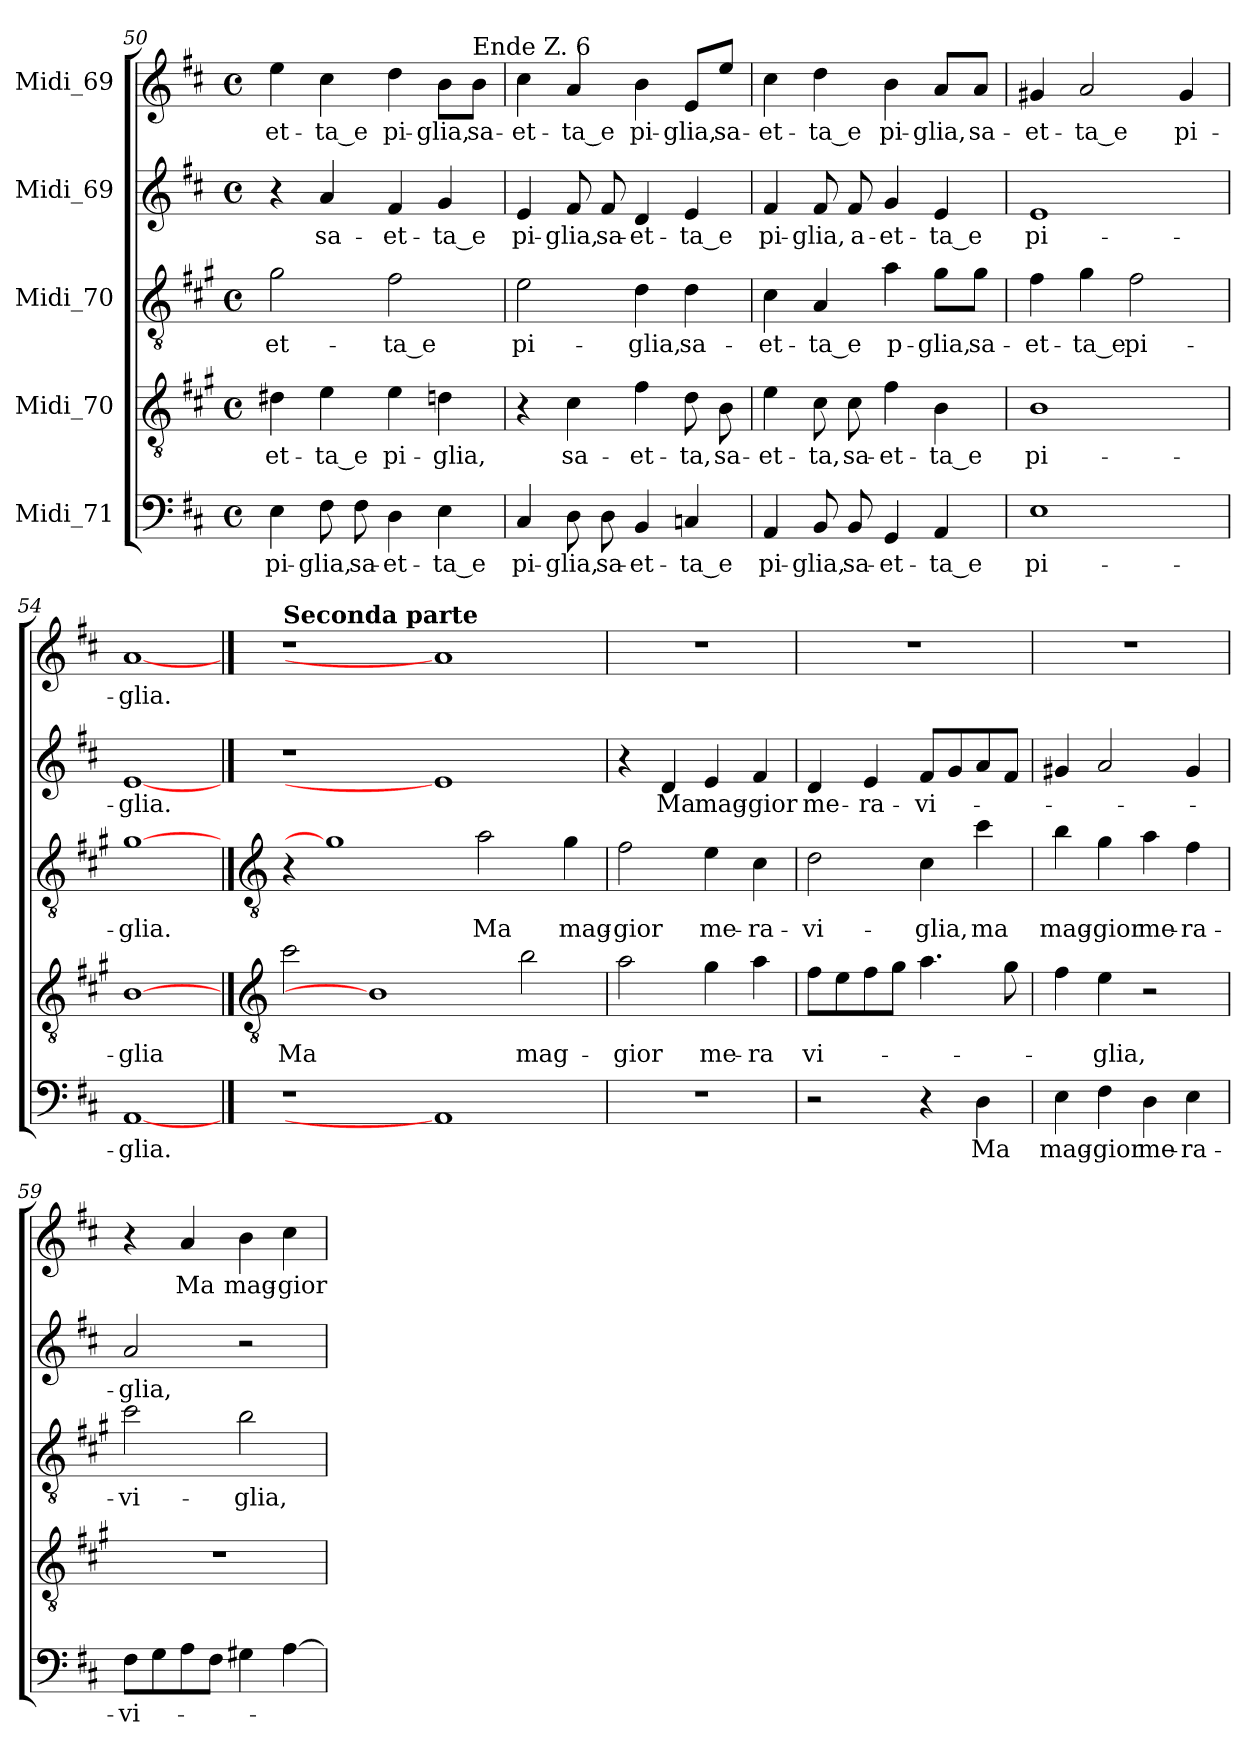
**kern	**text	**kern	**text	**kern	**text	**kern	**text	**kern	**text
*part5	*part5	*part4	*part4	*part3	*part3	*part2	*part2	*part1	*part1
*staff5	*staff5	*staff4	*staff4	*staff3	*staff3	*staff2	*staff2	*staff1	*staff1
*I"Midi_71	*	*I"Midi_70	*	*I"Midi_70	*	*I"Midi_69	*	*I"Midi_69	*
!!LO:LB:g=z
*clefF4	*	*clefGv2	*	*clefGv2	*	*clefG2	*	*clefG2	*
*	*	*ITrd4c7	*	*ITrd4c7	*	*	*	*	*
*k[f#c#]	*	*k[f#c#]	*	*k[f#c#]	*	*k[f#c#]	*	*k[f#c#]	*
*D:	*	*D:	*	*D:	*	*D:	*	*D:	*
*M4/4	*	*M4/4	*	*M4/4	*	*M4/4	*	*M4/4	*
*met(c)	*	*met(c)	*	*met(c)	*	*met(c)	*	*met(c)	*
=50	=50	=50	=50	=50	=50	=50	=50	=50	=50
!	!LO:LY:b	!	!LO:LY:b	!	!LO:LY:b	!	!	!	!LO:LY:b
4E	pi-	4G#X	-et-	2c#	-et-	4r	.	4ee	-et-
!	!LO:LY:b	!	!LO:LY:b	!	!	!	!LO:LY:b	!	!LO:LY:b
8F#	-glia,	4A	-ta_e	.	.	4a	sa-	4cc#	-ta_e
!	!LO:LY:b	!	!	!	!	!	!	!	!
8F#	sa-	.	.	.	.	.	.	.	.
!	!LO:LY:b	!	!LO:LY:b	!	!LO:LY:b	!	!LO:LY:b	!	!LO:LY:b
4D	-et-	4A	pi-	2B	-ta_e	4f#	-et-	4dd	pi-
!	!LO:LY:b	!	!LO:LY:b	!	!	!	!LO:LY:b	!	!LO:LY:b
4E	-ta_e	4Gn	-glia,	.	.	4g	-ta_e	8b\L	-glia,
!	!	!	!	!	!	!	!	!LO:TX:a:t=Ende Z. 6	!
!	!	!	!	!	!	!	!	!	!LO:LY:b
.	.	.	.	.	.	.	.	8b\J	sa-
=51	=51	=51	=51	=51	=51	=51	=51	=51	=51
!	!LO:LY:b	!	!	!	!LO:LY:b	!	!LO:LY:b	!	!LO:LY:b
4C#	pi-	4r	.	2A	pi-	4e	pi-	4cc#	-et-
!	!LO:LY:b	!	!LO:LY:b	!	!	!	!LO:LY:b	!	!LO:LY:b
8D	-glia,	4F#	sa-	.	.	8f#	-glia,	4a	-ta_e
!	!LO:LY:b	!	!	!	!	!	!LO:LY:b	!	!
8D	sa-	.	.	.	.	8f#	sa-	.	.
!	!LO:LY:b	!	!LO:LY:b	!	!LO:LY:b	!	!LO:LY:b	!	!LO:LY:b
4BB	-et-	4B	-et-	4G	-glia,	4d	-et-	4b	pi-
!	!LO:LY:b	!	!LO:LY:b	!	!LO:LY:b	!	!LO:LY:b	!	!LO:LY:b
4Cn	-ta_e	8G	-ta,	4G	sa-	4e	-ta_e	8e/L	-glia,
!	!	!	!LO:LY:b	!	!	!	!	!	!LO:LY:b
.	.	8E	sa-	.	.	.	.	8ee/J	sa-
=52	=52	=52	=52	=52	=52	=52	=52	=52	=52
!	!LO:LY:b	!	!LO:LY:b	!	!LO:LY:b	!	!LO:LY:b	!	!LO:LY:b
4AA	pi-	4A	-et-	4F#	-et-	4f#	pi-	4cc#	-et-
!	!LO:LY:b	!	!LO:LY:b	!	!LO:LY:b	!	!LO:LY:b	!	!LO:LY:b
8BB	-glia,	8F#	-ta,	4D	-ta_e	8f#	-glia,	4dd	-ta_e
!	!LO:LY:b	!	!LO:LY:b	!	!	!	!LO:LY:b	!	!
8BB	sa-	8F#	sa-	.	.	8f#	a-	.	.
!	!LO:LY:b	!	!LO:LY:b	!	!LO:LY:b	!	!LO:LY:b	!	!LO:LY:b
4GG	-et-	4B	-et-	4d	p-	4g	-et-	4b	pi-
!	!LO:LY:b	!	!LO:LY:b	!	!LO:LY:b	!	!LO:LY:b	!	!LO:LY:b
4AA	-ta_e	4E	-ta_e	8c#\L	-glia,	4e	-ta_e	8a/L	-glia,
!	!	!	!	!	!LO:LY:b	!	!	!	!LO:LY:b
.	.	.	.	8c#\J	sa-	.	.	8a/J	sa-
=53	=53	=53	=53	=53	=53	=53	=53	=53	=53
!	!LO:LY:b	!	!LO:LY:b	!	!LO:LY:b	!	!LO:LY:b	!	!LO:LY:b
1E	pi-	1E	pi-	4B	-et-	1e	pi-	4g#X	-et-
!	!	!	!	!	!LO:LY:b	!	!	!	!LO:LY:b
.	.	.	.	4c#	-ta_e	.	.	2a	-ta_e
!	!	!	!	!	!LO:LY:b	!	!	!	!
.	.	.	.	2B	pi-	.	.	.	.
!	!	!	!	!	!	!	!	!	!LO:LY:b
.	.	.	.	.	.	.	.	4g#	pi-
=54	=54	=54	=54	=54	=54	=54	=54	=54	=54
!	!LO:LY:b	!	!LO:LY:b	!	!LO:LY:b	!	!LO:LY:b	!	!LO:LY:b
[1AA	-glia.	[1E	-glia	[1c#	-glia.	[1e	-glia.	[1a	-glia.
!!LO:LB:g=z
==55	==55	==55	==55	==55	==55	==55	==55	==55	==55
*	*	*clefGv2	*	*clefGv2	*	*	*	*	*
!	!	!	!	!	!	!	!	!LO:TX:a:B:t=Seconda parte	!
!	!	!	!LO:LY:b	!	!	!	!	!	!
1r	.	2f#	Ma	4r	.	1r	.	1r	.
.	.	.	.	1c#]	.	.	.	.	.
.	.	1E]	.	.	.	.	.	.	.
1AA]	.	.	.	.	.	1e]	.	1a]	.
!	!	!	!	!	!LO:LY:b	!	!	!	!
.	.	.	.	2d	Ma	.	.	.	.
!	!	!	!LO:LY:b	!	!	!	!	!	!
.	.	2e	mag-	.	.	.	.	.	.
!	!	!	!	!	!LO:LY:b	!	!	!	!
.	.	.	.	4c#	mag-	.	.	.	.
=56	=56	=56	=56	=56	=56	=56	=56	=56	=56
!	!	!	!LO:LY:b	!	!LO:LY:b	!	!	!	!
1r	.	2d	-gior	2B	-gior	4r	.	1r	.
!	!	!	!	!	!	!	!LO:LY:b	!	!
.	.	.	.	.	.	4d	Ma	.	.
!	!	!	!LO:LY:b	!	!LO:LY:b	!	!LO:LY:b	!	!
.	.	4c#	me-	4A	me-	4e	mag-	.	.
!	!	!	!LO:LY:b	!	!LO:LY:b	!	!LO:LY:b	!	!
.	.	4d	-ra	4F#	-ra-	4f#	-gior	.	.
=57	=57	=57	=57	=57	=57	=57	=57	=57	=57
!	!	!	!LO:LY:b	!	!LO:LY:b	!	!LO:LY:b	!	!
2r	.	8BL	vi-	2G	-vi-	4d	me-	1r	.
.	.	8A	.	.	.	.	.	.	.
!	!	!	!	!	!	!	!LO:LY:b	!	!
.	.	8B	.	.	.	4e	-ra-	.	.
.	.	8c#J	.	.	.	.	.	.	.
!	!	!	!	!	!LO:LY:b	!	!LO:LY:b	!	!
4r	.	4.d	.	4F#	-glia,	8f#L	-vi-	.	.
.	.	.	.	.	.	8g	.	.	.
!	!LO:LY:b	!	!	!	!LO:LY:b	!	!	!	!
4D	Ma	.	.	4f#	ma	8a	.	.	.
.	.	8c#	.	.	.	8f#J	.	.	.
=58	=58	=58	=58	=58	=58	=58	=58	=58	=58
!	!LO:LY:b	!	!	!	!LO:LY:b	!	!	!	!
4E	mag-	4B	.	4e	mag-	4g#X	.	1r	.
!	!LO:LY:b	!	!LO:LY:b	!	!LO:LY:b	!	!	!	!
4F#	-gior	4A	-glia,	4c#	-gior	2a	.	.	.
!	!LO:LY:b	!	!	!	!LO:LY:b	!	!	!	!
4D	me-	2r	.	4d	me-	.	.	.	.
!	!LO:LY:b	!	!	!	!LO:LY:b	!	!	!	!
4E	-ra-	.	.	4B	-ra-	4g#	.	.	.
=59	=59	=59	=59	=59	=59	=59	=59	=59	=59
!	!LO:LY:b	!	!	!	!LO:LY:b	!	!LO:LY:b	!	!
8F#L	-vi-	1r	.	2f#	-vi-	2a	-glia,	4r	.
8G	.	.	.	.	.	.	.	.	.
!	!	!	!	!	!	!	!	!	!LO:LY:b
8A	.	.	.	.	.	.	.	4a	Ma
8F#J	.	.	.	.	.	.	.	.	.
!	!	!	!	!	!LO:LY:b	!	!	!	!LO:LY:b
4G#X	.	.	.	2e	-glia,	2r	.	4b	mag-
!	!	!	!	!	!	!	!	!	!LO:LY:b
[4A	.	.	.	.	.	.	.	4cc#	-gior
=	=	=	=	=	=	=	=	=	=
*-	*-	*-	*-	*-	*-	*-	*-	*-	*-
